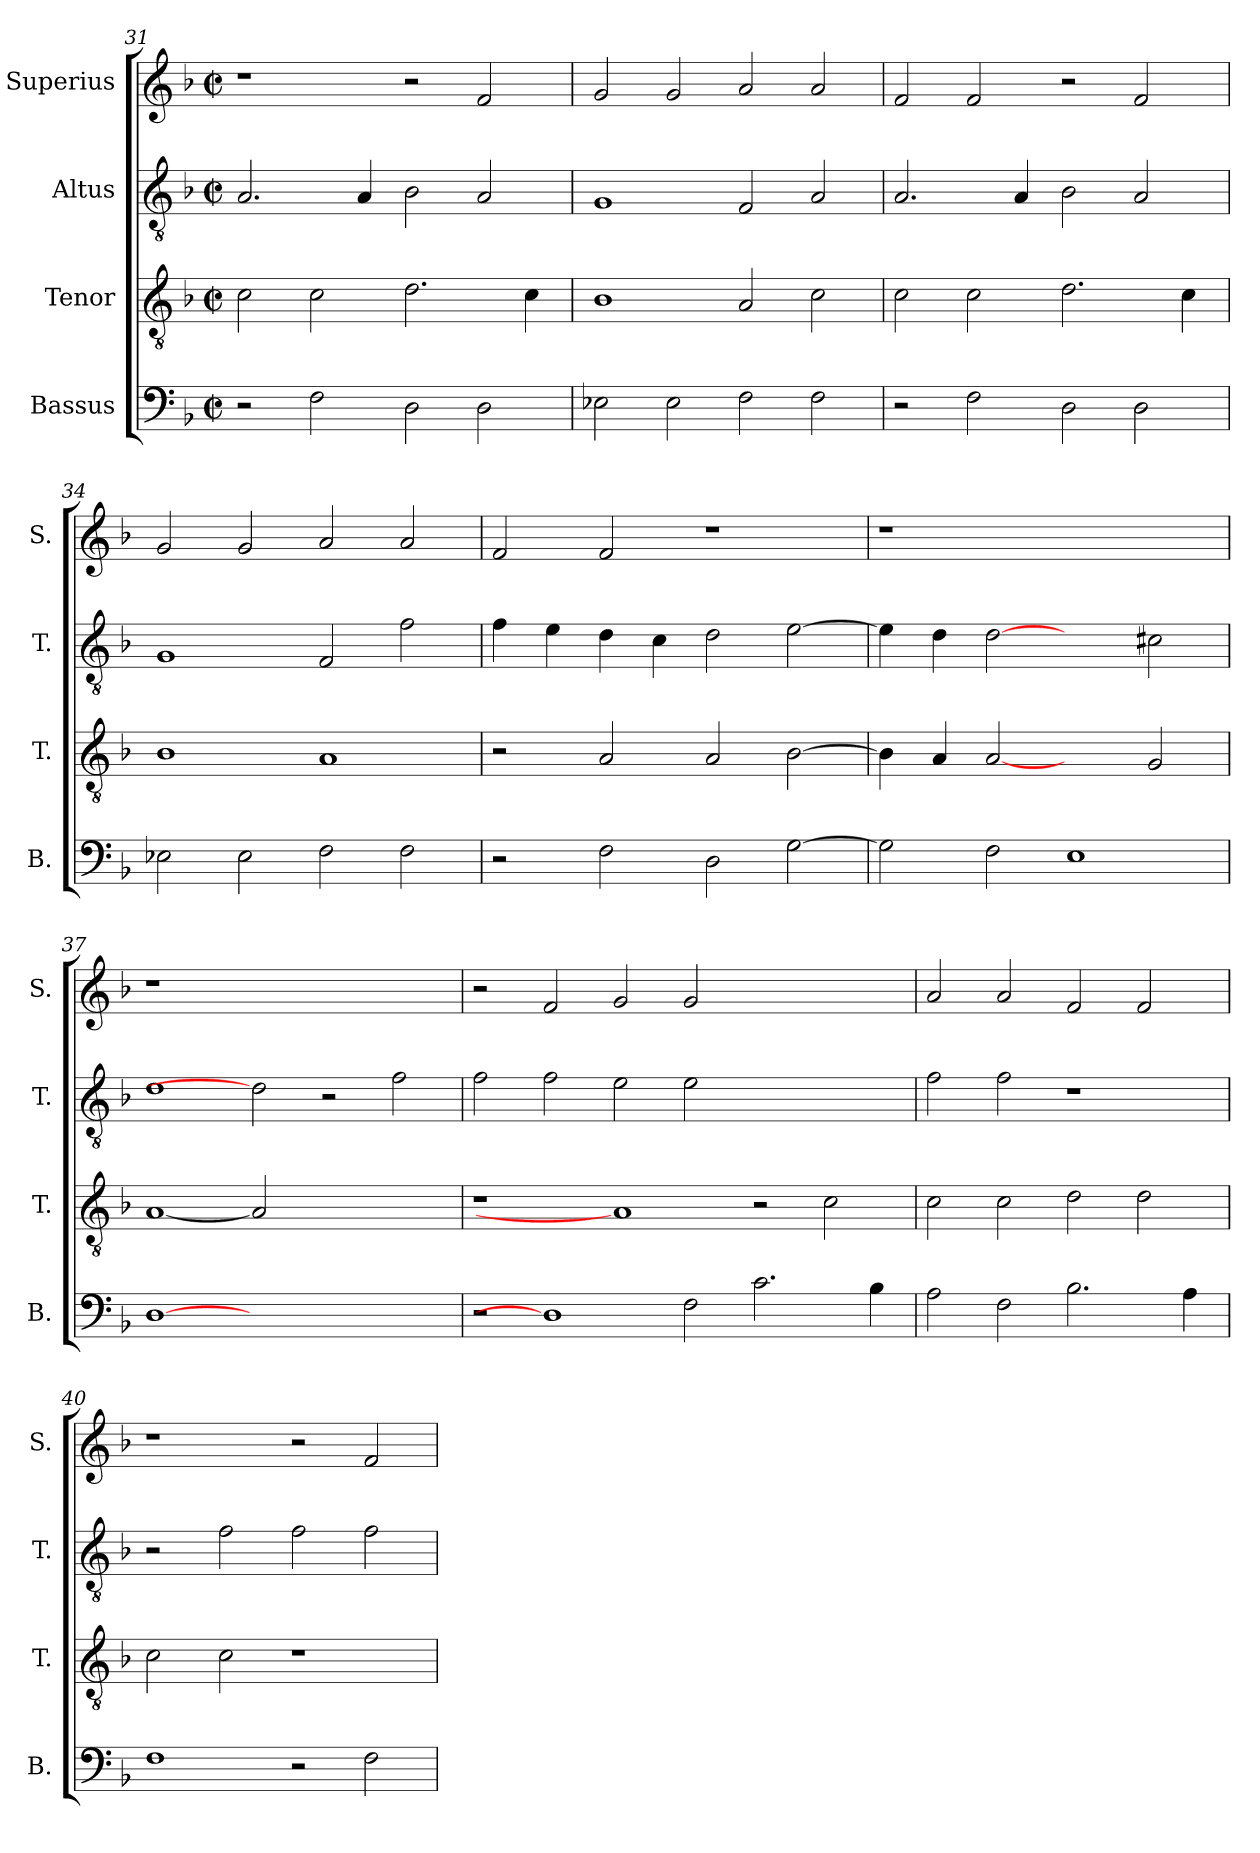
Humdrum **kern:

**kern	**kern	**kern	**kern
*part4	*part3	*part2	*part1
*staff4	*staff3	*staff2	*staff1
*I"Bassus	*I"Tenor	*I"Altus	*I"Superius
*I'B.	*I'T.	*I'T.	*I'S.
*clefF4	*clefGv2	*clefGv2	*clefG2
*	*ITrd7c12	*ITrd7c12	*
*k[b-]	*k[b-]	*k[b-]	*k[b-]
*F:	*F:	*F:	*F:
*M2/2	*M2/2	*M2/2	*M2/2
*met(c|)	*met(c|)	*met(c|)	*met(c|)
=31	=31	=31	=31
2r	2Ci\	2.AAi/	1r
2Fi\	2Ci\	.	.
.	.	4AAi/	.
2Di\	2.Di\	2BB-i\	2r
2Di\	.	2AAi/	2fi/
.	4Ci\	.	.
=32	=32	=32	=32
2E-Xi\	1BB-i	1GGi	2gi/
2E-i\	.	.	2gi/
2Fi\	2AAi/	2FFi/	2ai/
2Fi\	2Ci\	2AAi/	2ai/
!!LO:PB:g=z
=33	=33	=33	=33
2r	2Ci\	2.AAi/	2fi/
2Fi\	2Ci\	.	2fi/
.	.	4AAi/	.
2Di\	2.Di\	2BB-i\	2r
2Di\	.	2AAi/	2fi/
.	4Ci\	.	.
=34	=34	=34	=34
2E-Xi\	1BB-i	1GGi	2gi/
2E-i\	.	.	2gi/
2Fi\	1AAi	2FFi/	2ai/
2Fi\	.	2Fi\	2ai/
=35	=35	=35	=35
2r	2r	4Fi\	2fi/
.	.	4Ei\	.
2Fi\	2AAi/	4Di\	2fi/
.	.	4Ci\	.
2Di\	2AAi/	2Di\	1r
[>2Gi\	[>2BB-i\	[>2Ei\	.
=36	=36	=36	=36
!	!	!	!LO:N:vis=1
2Gi\]	4BB-i\]	4Ei\]	1r
.	4AAi/	4Di\	.
2Fi\	[2AAi	[2Di	.
1Ei	2ryy	2ryy	1ryy
.	2GGi/	2C#Xi\	.
=37	=37	=37	=37
!	!	!	!LO:N:vis=1
[1Di	[1AAi	1Di	1r
1.ryy	2AAi]	2Di]	1.ryy
.	1ryy	2r	.
.	.	2Fi\	.
=38	=38	=38	=38
2r	1r	2Fi\	2r
1Di]	.	2Fi\	2fi/
.	1AAi]	2Ei\	2gi/
2Fi\	.	2Ei\	2gi/
2.ci\	2r	1ryy	1ryy
.	2Ci\	.	.
4B-i\	.	.	.
!!LO:LB:g=z
=39	=39	=39	=39
2Ai\	2Ci\	2Fi\	2ai/
2Fi\	2Ci\	2Fi\	2ai/
2.B-i\	2Di\	1r	2fi/
.	2Di\	.	2fi/
4Ai\	.	.	.
=40	=40	=40	=40
1Fi	2Ci\	2r	1r
.	2Ci\	2Fi\	.
2r	1r	2Fi\	2r
2Fi\	.	2Fi\	2fi/
=	=	=	=
*-	*-	*-	*-
